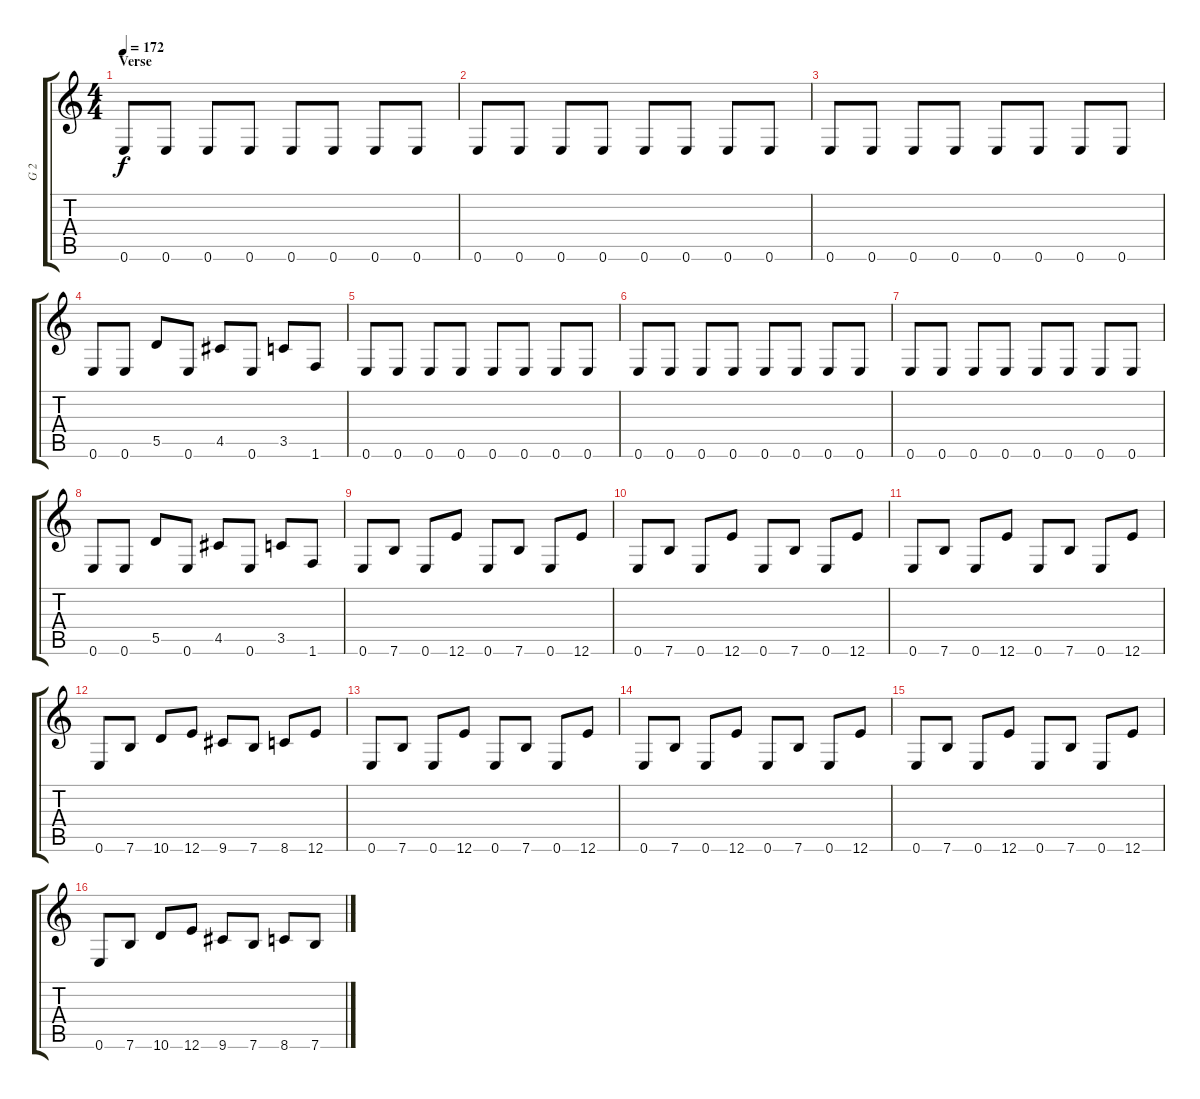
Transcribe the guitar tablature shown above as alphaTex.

\track ("G 2" "G 2") {instrument overdrivenguitar}
\staff {score tabs}
\tuning (E4 B3 G3 D3 A2 E2) {hide}
\ts (4 4)
\section ("" "Verse")
\tempo 172
\clef g2
\ks c
0.6.8{dy f} 0.6.8 0.6.8 0.6.8 0.6.8 0.6.8 0.6.8 0.6.8 |
0.6.8 0.6.8 0.6.8 0.6.8 0.6.8 0.6.8 0.6.8 0.6.8 |
0.6.8 0.6.8 0.6.8 0.6.8 0.6.8 0.6.8 0.6.8 0.6.8 |
0.6.8 0.6.8 5.5.8 0.6.8 4.5.8 0.6.8 3.5.8 1.6.8 |
0.6.8 0.6.8 0.6.8 0.6.8 0.6.8 0.6.8 0.6.8 0.6.8 |
0.6.8 0.6.8 0.6.8 0.6.8 0.6.8 0.6.8 0.6.8 0.6.8 |
0.6.8 0.6.8 0.6.8 0.6.8 0.6.8 0.6.8 0.6.8 0.6.8 |
0.6.8 0.6.8 5.5.8 0.6.8 4.5.8 0.6.8 3.5.8 1.6.8 |
0.6.8 7.6.8 0.6.8 12.6.8 0.6.8 7.6.8 0.6.8 12.6.8 |
0.6.8 7.6.8 0.6.8 12.6.8 0.6.8 7.6.8 0.6.8 12.6.8 |
0.6.8 7.6.8 0.6.8 12.6.8 0.6.8 7.6.8 0.6.8 12.6.8 |
0.6.8 7.6.8 10.6.8 12.6.8 9.6.8 7.6.8 8.6.8 12.6.8 |
0.6.8 7.6.8 0.6.8 12.6.8 0.6.8 7.6.8 0.6.8 12.6.8 |
0.6.8 7.6.8 0.6.8 12.6.8 0.6.8 7.6.8 0.6.8 12.6.8 |
0.6.8 7.6.8 0.6.8 12.6.8 0.6.8 7.6.8 0.6.8 12.6.8 |
0.6.8 7.6.8 10.6.8 12.6.8 9.6.8 7.6.8 8.6.8 7.6.8
